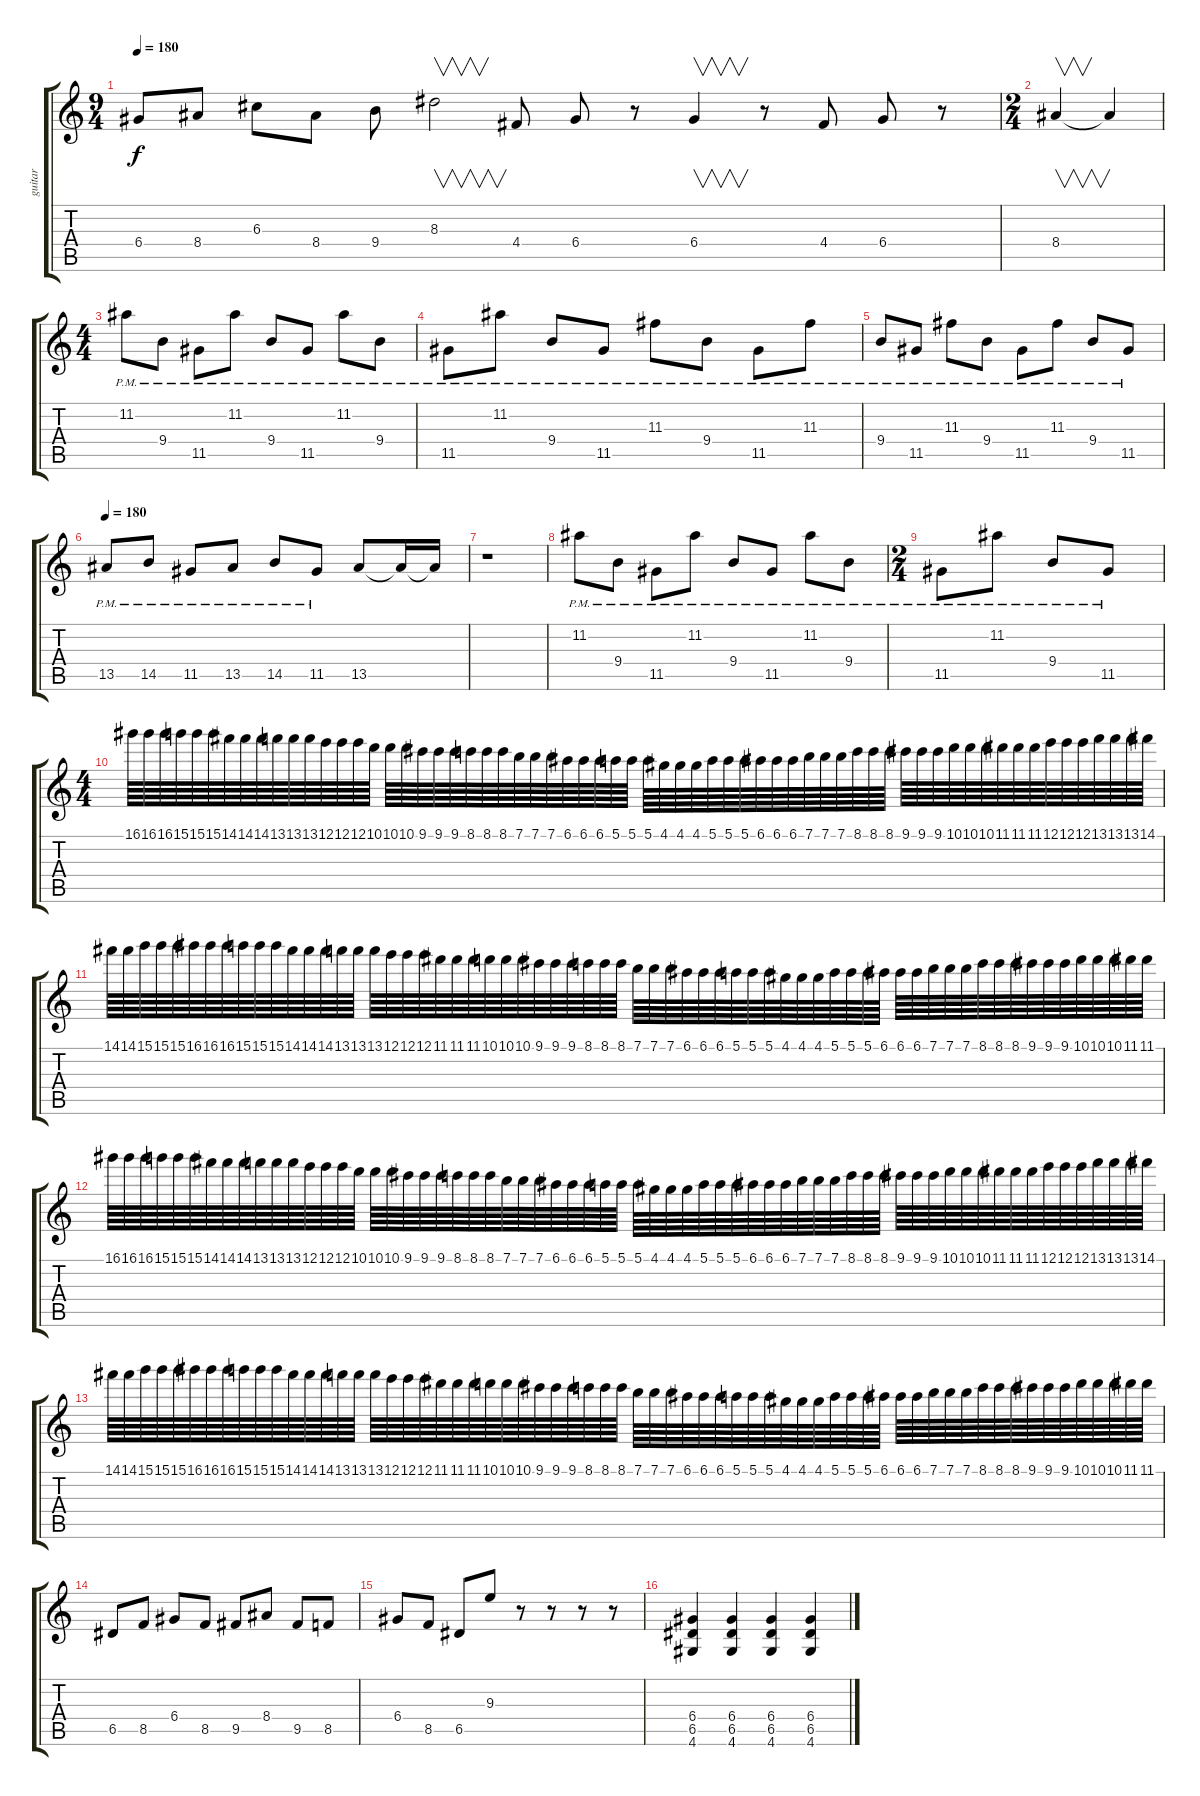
\track ("guitar" "guitar") {instrument distortionguitar}
\staff {score tabs}
\tuning (E4 B3 G3 D3 A2 E2) {hide}
\ts (9 4)
\tempo 180
\clef g2
\ks c
6.4.8{dy f} 8.4.8 6.3.8 8.4.8 9.4.8 8.3.2{v} 4.4.8 6.4.8 r.8 6.4.4{v} r.8 4.4.8 6.4.8 r.8 |
\ts (2 4)
8.4.4{v} 8.4{t}.4 |
\ts (4 4)
11.2{pm}.8 9.4{pm}.8 11.5{pm}.8 11.2{pm}.8 9.4{pm}.8 11.5{pm}.8 11.2{pm}.8 9.4{pm}.8 |
11.5{pm}.8 11.2{pm}.8 9.4{pm}.8 11.5{pm}.8 11.3{pm}.8 9.4{pm}.8 11.5{pm}.8 11.3{pm}.8 |
9.4{pm}.8 11.5{pm}.8 11.3{pm}.8 9.4{pm}.8 11.5{pm}.8 11.3{pm}.8 9.4{pm}.8 11.5{pm}.8 |
\tempo 180
13.5{pm}.8 14.5{pm}.8 11.5{pm}.8 13.5{pm}.8 14.5{pm}.8 11.5{pm}.8 13.5.8 13.5{t}.16 13.5{t}.16 |
r.1 |
11.2{pm}.8 9.4{pm}.8 11.5{pm}.8 11.2{pm}.8 9.4{pm}.8 11.5{pm}.8 11.2{pm}.8 9.4{pm}.8 |
\ts (2 4)
11.5{pm}.8 11.2{pm}.8 9.4{pm}.8 11.5{pm}.8 |
\ts (4 4)
16.1.64 16.1.64 16.1.64 15.1.64 15.1.64 15.1.64 14.1.64 14.1.64 14.1.64 13.1.64 13.1.64 13.1.64 12.1.64 12.1.64 12.1.64 10.1.64 10.1.64 10.1.64 9.1.64 9.1.64 9.1.64 8.1.64 8.1.64 8.1.64 7.1.64 7.1.64 7.1.64 6.1.64 6.1.64 6.1.64 5.1.64 5.1.64 5.1.64 4.1.64 4.1.64 4.1.64 5.1.64 5.1.64 5.1.64 6.1.64 6.1.64 6.1.64 7.1.64 7.1.64 7.1.64 8.1.64 8.1.64 8.1.64 9.1.64 9.1.64 9.1.64 10.1.64 10.1.64 10.1.64 11.1.64 11.1.64 11.1.64 12.1.64 12.1.64 12.1.64 13.1.64 13.1.64 13.1.64 14.1.64 |
14.1.64 14.1.64 15.1.64 15.1.64 15.1.64 16.1.64 16.1.64 16.1.64 15.1.64 15.1.64 15.1.64 14.1.64 14.1.64 14.1.64 13.1.64 13.1.64 13.1.64 12.1.64 12.1.64 12.1.64 11.1.64 11.1.64 11.1.64 10.1.64 10.1.64 10.1.64 9.1.64 9.1.64 9.1.64 8.1.64 8.1.64 8.1.64 7.1.64 7.1.64 7.1.64 6.1.64 6.1.64 6.1.64 5.1.64 5.1.64 5.1.64 4.1.64 4.1.64 4.1.64 5.1.64 5.1.64 5.1.64 6.1.64 6.1.64 6.1.64 7.1.64 7.1.64 7.1.64 8.1.64 8.1.64 8.1.64 9.1.64 9.1.64 9.1.64 10.1.64 10.1.64 10.1.64 11.1.64 11.1.64 |
16.1.64 16.1.64 16.1.64 15.1.64 15.1.64 15.1.64 14.1.64 14.1.64 14.1.64 13.1.64 13.1.64 13.1.64 12.1.64 12.1.64 12.1.64 10.1.64 10.1.64 10.1.64 9.1.64 9.1.64 9.1.64 8.1.64 8.1.64 8.1.64 7.1.64 7.1.64 7.1.64 6.1.64 6.1.64 6.1.64 5.1.64 5.1.64 5.1.64 4.1.64 4.1.64 4.1.64 5.1.64 5.1.64 5.1.64 6.1.64 6.1.64 6.1.64 7.1.64 7.1.64 7.1.64 8.1.64 8.1.64 8.1.64 9.1.64 9.1.64 9.1.64 10.1.64 10.1.64 10.1.64 11.1.64 11.1.64 11.1.64 12.1.64 12.1.64 12.1.64 13.1.64 13.1.64 13.1.64 14.1.64 |
14.1.64 14.1.64 15.1.64 15.1.64 15.1.64 16.1.64 16.1.64 16.1.64 15.1.64 15.1.64 15.1.64 14.1.64 14.1.64 14.1.64 13.1.64 13.1.64 13.1.64 12.1.64 12.1.64 12.1.64 11.1.64 11.1.64 11.1.64 10.1.64 10.1.64 10.1.64 9.1.64 9.1.64 9.1.64 8.1.64 8.1.64 8.1.64 7.1.64 7.1.64 7.1.64 6.1.64 6.1.64 6.1.64 5.1.64 5.1.64 5.1.64 4.1.64 4.1.64 4.1.64 5.1.64 5.1.64 5.1.64 6.1.64 6.1.64 6.1.64 7.1.64 7.1.64 7.1.64 8.1.64 8.1.64 8.1.64 9.1.64 9.1.64 9.1.64 10.1.64 10.1.64 10.1.64 11.1.64 11.1.64 |
6.5.8 8.5.8 6.4.8 8.5.8 9.5.8 8.4.8 9.5.8 8.5.8 |
6.4.8 8.5.8 6.5.8 9.3.8 r.8 r.8 r.8 r.8 |
(6.4 6.5 4.6).4 (6.4 6.5 4.6).4 (6.4 6.5 4.6).4 (6.4 6.5 4.6).4
